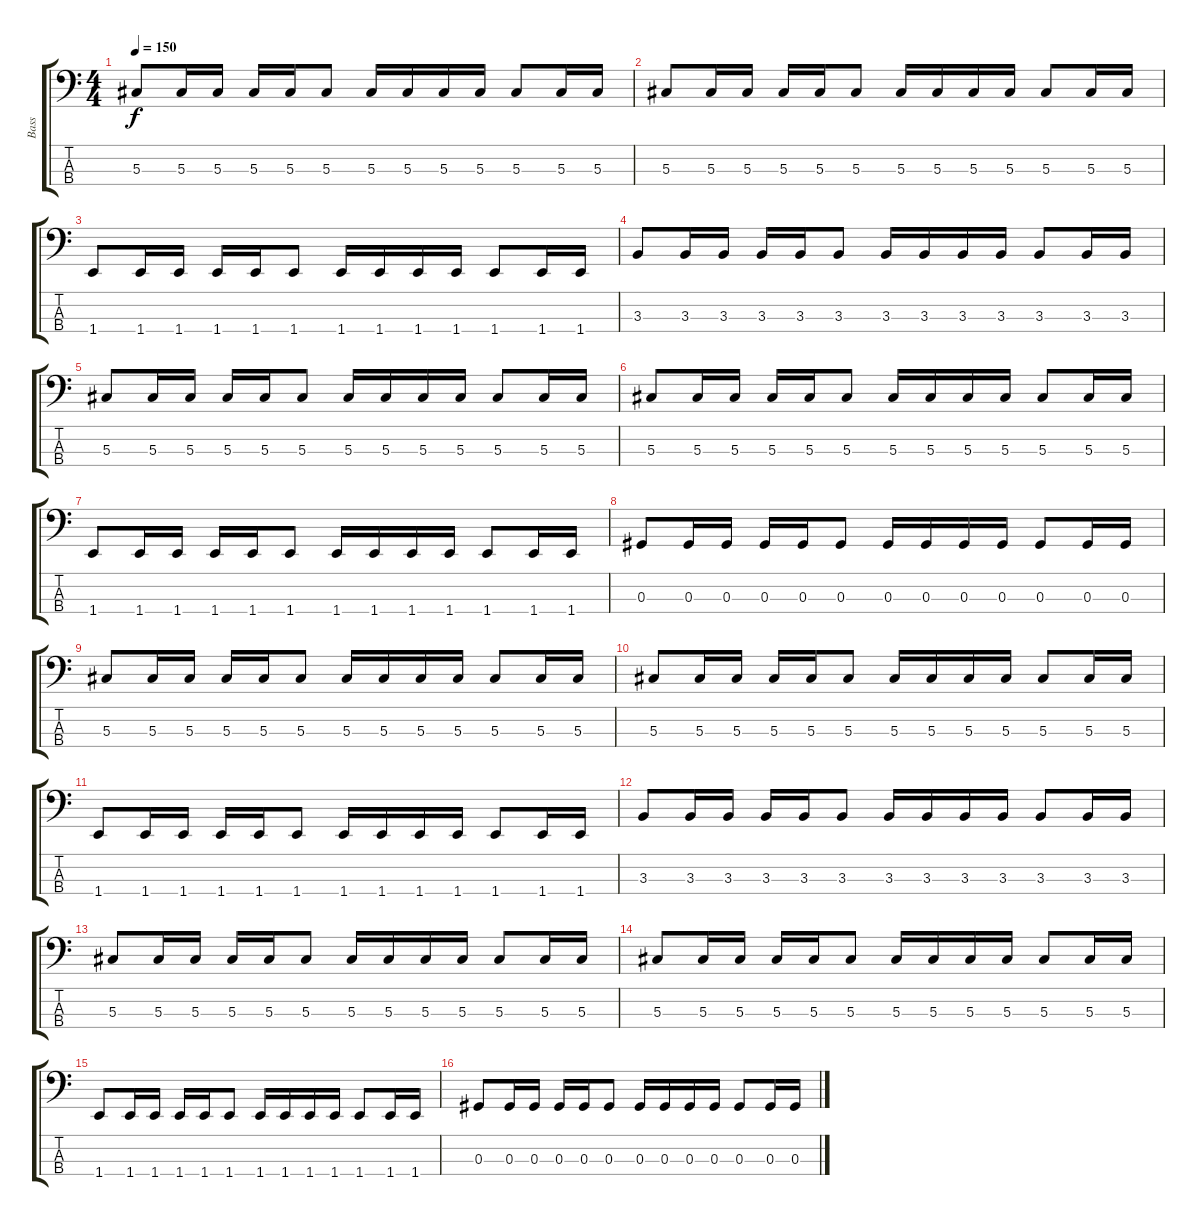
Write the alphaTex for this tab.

\track ("Bass" "Bass") {instrument electricbassfinger}
\staff {score tabs}
\tuning (Gb2 Db2 Ab1 Eb1) {hide}
\ts (4 4)
\tempo 150
\clef f4
\ks c
5.3.8{dy f} 5.3.16 5.3.16 5.3.16 5.3.16 5.3.8 5.3.16 5.3.16 5.3.16 5.3.16 5.3.8 5.3.16 5.3.16 |
5.3.8 5.3.16 5.3.16 5.3.16 5.3.16 5.3.8 5.3.16 5.3.16 5.3.16 5.3.16 5.3.8 5.3.16 5.3.16 |
1.4.8 1.4.16 1.4.16 1.4.16 1.4.16 1.4.8 1.4.16 1.4.16 1.4.16 1.4.16 1.4.8 1.4.16 1.4.16 |
3.3.8 3.3.16 3.3.16 3.3.16 3.3.16 3.3.8 3.3.16 3.3.16 3.3.16 3.3.16 3.3.8 3.3.16 3.3.16 |
5.3.8 5.3.16 5.3.16 5.3.16 5.3.16 5.3.8 5.3.16 5.3.16 5.3.16 5.3.16 5.3.8 5.3.16 5.3.16 |
5.3.8 5.3.16 5.3.16 5.3.16 5.3.16 5.3.8 5.3.16 5.3.16 5.3.16 5.3.16 5.3.8 5.3.16 5.3.16 |
1.4.8 1.4.16 1.4.16 1.4.16 1.4.16 1.4.8 1.4.16 1.4.16 1.4.16 1.4.16 1.4.8 1.4.16 1.4.16 |
0.3.8 0.3.16 0.3.16 0.3.16 0.3.16 0.3.8 0.3.16 0.3.16 0.3.16 0.3.16 0.3.8 0.3.16 0.3.16 |
5.3.8 5.3.16 5.3.16 5.3.16 5.3.16 5.3.8 5.3.16 5.3.16 5.3.16 5.3.16 5.3.8 5.3.16 5.3.16 |
5.3.8 5.3.16 5.3.16 5.3.16 5.3.16 5.3.8 5.3.16 5.3.16 5.3.16 5.3.16 5.3.8 5.3.16 5.3.16 |
1.4.8 1.4.16 1.4.16 1.4.16 1.4.16 1.4.8 1.4.16 1.4.16 1.4.16 1.4.16 1.4.8 1.4.16 1.4.16 |
3.3.8 3.3.16 3.3.16 3.3.16 3.3.16 3.3.8 3.3.16 3.3.16 3.3.16 3.3.16 3.3.8 3.3.16 3.3.16 |
5.3.8 5.3.16 5.3.16 5.3.16 5.3.16 5.3.8 5.3.16 5.3.16 5.3.16 5.3.16 5.3.8 5.3.16 5.3.16 |
5.3.8 5.3.16 5.3.16 5.3.16 5.3.16 5.3.8 5.3.16 5.3.16 5.3.16 5.3.16 5.3.8 5.3.16 5.3.16 |
1.4.8 1.4.16 1.4.16 1.4.16 1.4.16 1.4.8 1.4.16 1.4.16 1.4.16 1.4.16 1.4.8 1.4.16 1.4.16 |
0.3.8 0.3.16 0.3.16 0.3.16 0.3.16 0.3.8 0.3.16 0.3.16 0.3.16 0.3.16 0.3.8 0.3.16 0.3.16
